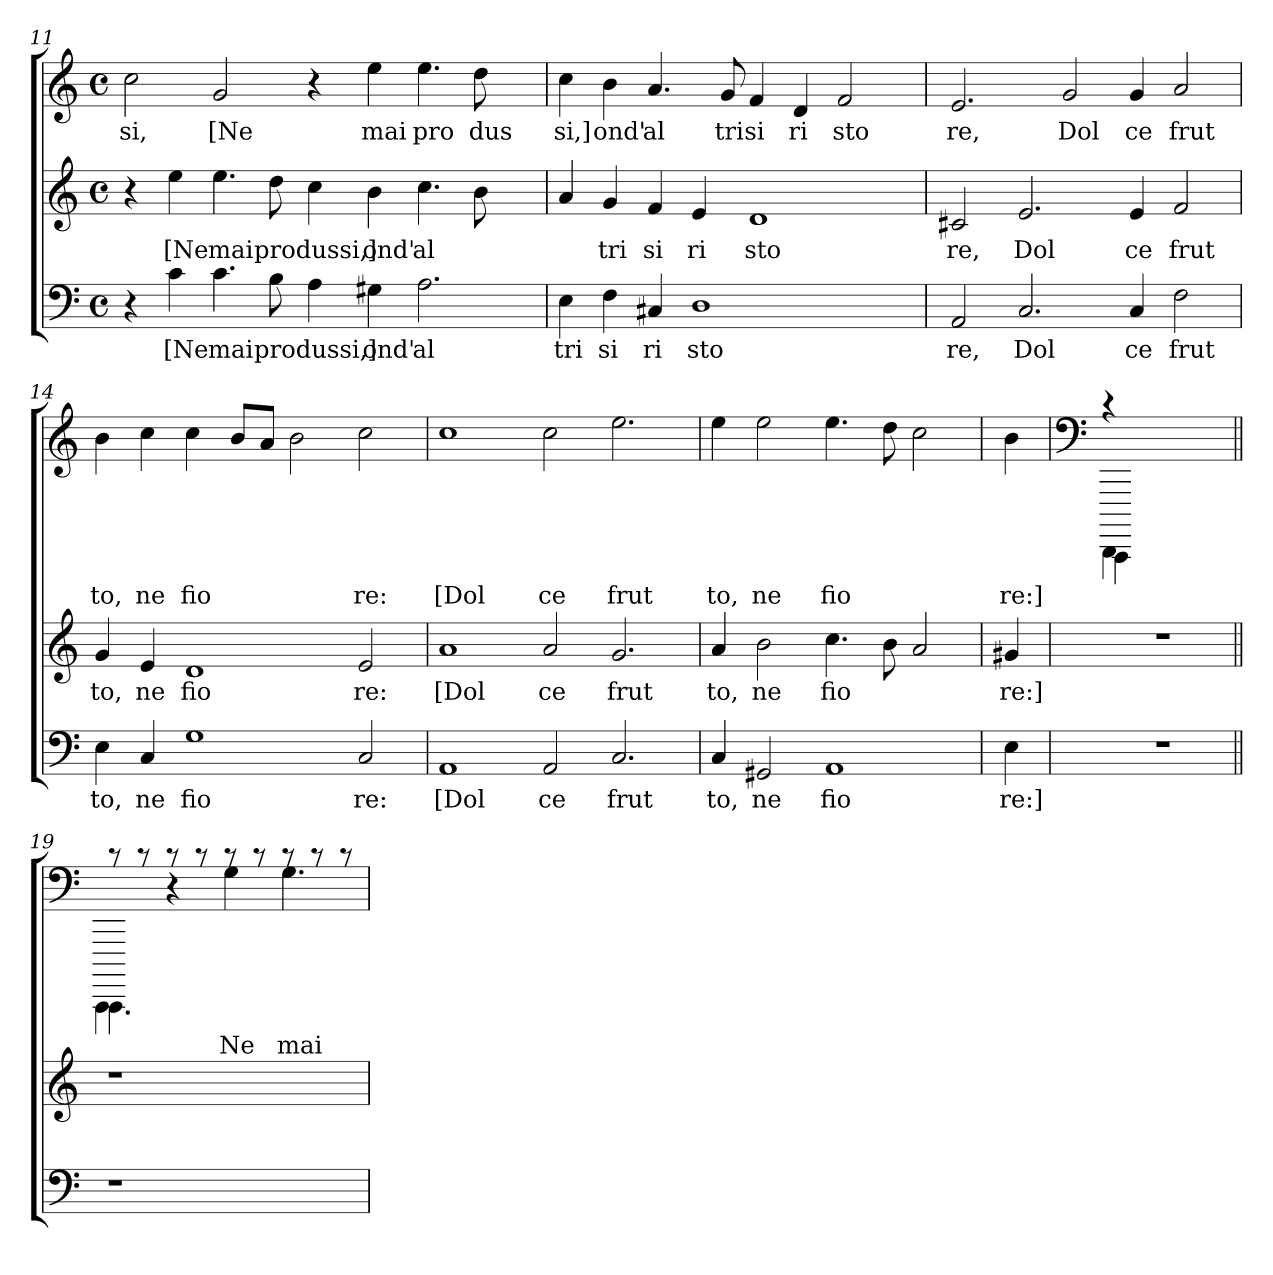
**kern	**text	**kern	**text	**kern	**text
*part3	*part3	*part2	*part2	*part1	*part1
*staff3	*staff3	*staff2	*staff2	*staff1	*staff1
*clefF4	*	*clefG2	*	*clefG2	*
*k[]	*	*k[]	*	*k[]	*
*C:	*	*C:	*	*C:	*
*M4/4	*	*M4/4	*	*M4/4	*
*met(c)	*	*met(c)	*	*met(c)	*
=11	=11	=11	=11	=11	=11
!	!	!	!	!	!LO:LY:b
4r	.	4r	.	2cc\	si,
!	!LO:LY:b	!	!LO:LY:b	!	!
4c\	[Ne	4ee\	[Ne	.	.
!	!LO:LY:b	!	!LO:LY:b	!	!LO:LY:b
4.c\	mai	4.ee\	mai	2g/	[Ne
!	!LO:LY:b	!	!LO:LY:b	!	!
8B\	produssi,]	8dd\	produssi,]	.	.
4A\	.	4cc\	.	4r	.
!	!LO:LY:b	!	!LO:LY:b	!	!LO:LY:b
4G#X\	ond'	4b\	ond'	4ee\	mai
!	!LO:LY:b	!	!LO:LY:b	!	!LO:LY:b
2.A\	al	4.cc\	al	4.ee\	pro
!	!	!	!	!	!LO:LY:b
.	.	8b\	.	8dd\	dus
.	.	4ryy	.	4ryy	.
=12	=12	=12	=12	=12	=12
!	!LO:LY:b	!	!	!	!LO:LY:b
4E\	tri	4a/	.	4cc\	si,]
!	!LO:LY:b	!	!LO:LY:b	!	!LO:LY:b
4F\	si	4g/	tri	4b\	ond'
!	!LO:LY:b	!	!LO:LY:b	!	!LO:LY:b
4C#X/	ri	4f/	si	4.a/	al
!	!LO:LY:b	!	!LO:LY:b	!	!
1D	sto	4e/	ri	.	.
!	!	!	!	!	!LO:LY:b
.	.	.	.	8g/	tri
!	!	!	!LO:LY:b	!	!LO:LY:b
.	.	1d	sto	4f/	si
!	!	!	!	!	!LO:LY:b
.	.	.	.	4d/	ri
!	!	!	!	!	!LO:LY:b
.	.	.	.	2f/	sto
4ryy	.	.	.	.	.
!!LO:PB:g=z
=13	=13	=13	=13	=13	=13
!	!LO:LY:b	!	!LO:LY:b	!	!LO:LY:b
2AA/	re,	2c#X/	re,	2.e/	re,
!	!LO:LY:b	!	!LO:LY:b	!	!
2.C/	Dol	2.e/	Dol	.	.
!	!	!	!	!	!LO:LY:b
.	.	.	.	2g/	Dol
!	!LO:LY:b	!	!LO:LY:b	!	!LO:LY:b
4C/	ce	4e/	ce	4g/	ce
!	!LO:LY:b	!	!LO:LY:b	!	!LO:LY:b
2F\	frut	2f/	frut	2a/	frut
=14	=14	=14	=14	=14	=14
!	!LO:LY:b	!	!LO:LY:b	!	!LO:LY:b
4E\	to,	4g/	to,	4b\	to,
!	!LO:LY:b	!	!LO:LY:b	!	!LO:LY:b
4C/	ne	4e/	ne	4cc\	ne
!	!LO:LY:b	!	!LO:LY:b	!	!LO:LY:b
1G	fio	1d	fio	4cc\	fio
.	.	.	.	8b/L	.
.	.	.	.	8a/J	.
.	.	.	.	2b\	.
!	!LO:LY:b	!	!LO:LY:b	!	!LO:LY:b
2C/	re:	2e/	re:	2cc\	re:
=15	=15	=15	=15	=15	=15
!	!LO:LY:b	!	!LO:LY:b	!	!LO:LY:b
1AA	[Dol	1a	[Dol	1cc	[Dol
!	!LO:LY:b	!	!LO:LY:b	!	!LO:LY:b
2AA/	ce	2a/	ce	2cc\	ce
!	!LO:LY:b	!	!LO:LY:b	!	!LO:LY:b
2.C/	frut	2.g/	frut	2.ee\	frut
=16	=16	=16	=16	=16	=16
!	!LO:LY:b	!	!LO:LY:b	!	!LO:LY:b
4C/	to,	4a/	to,	4ee\	to,
!	!LO:LY:b	!	!LO:LY:b	!	!LO:LY:b
2GG#X/	ne	2b\	ne	2ee\	ne
!	!LO:LY:b	!	!LO:LY:b	!	!LO:LY:b
1AA	fio	4.cc\	fio	4.ee\	fio
.	.	8b\	.	8dd\	.
.	.	2a/	.	2cc\	.
=17	=17	=17	=17	=17	=17
!	!LO:LY:b	!	!LO:LY:b	!	!LO:LY:b
4E\	re:]	4g#X/	re:]	4b\	re:]
!!LO:LB:g=z
=18	=18	=18	=18	=18	=18
*	*	*	*	*clefF4	*
*	*	*	*	*^	*
*	*	*	*	*	*^	*
1r	.	1r	.	4rc	4DDDD\	4CCCC\	.
.	.	.	.	2.ryy	2.ryy	2.ryy	.
=19||	=19||	=19||	=19||	=19||	=19||	=19||	=19||
1r	.	1r	.	8rc	4.CCCC\	4CCCC\	.
.	.	.	.	8rc	.	.	.
.	.	.	.	8rc	.	4r	.
.	.	.	.	8rc	2.ryy	.	.
!	!	!	!	!	!	!	!LO:LY:b
.	.	.	.	8rc	.	4G\	Ne
.	.	.	.	8rc	.	.	.
!	!	!	!	!	!	!	!LO:LY:b
.	.	.	.	8rc	.	4.G\	mai
.	.	.	.	8rc	.	.	.
8ryy	.	8ryy	.	8rc	.	.	.
*	*	*	*	*v	*v	*v	*
=	=	=	=	=	=
*-	*-	*-	*-	*-	*-
